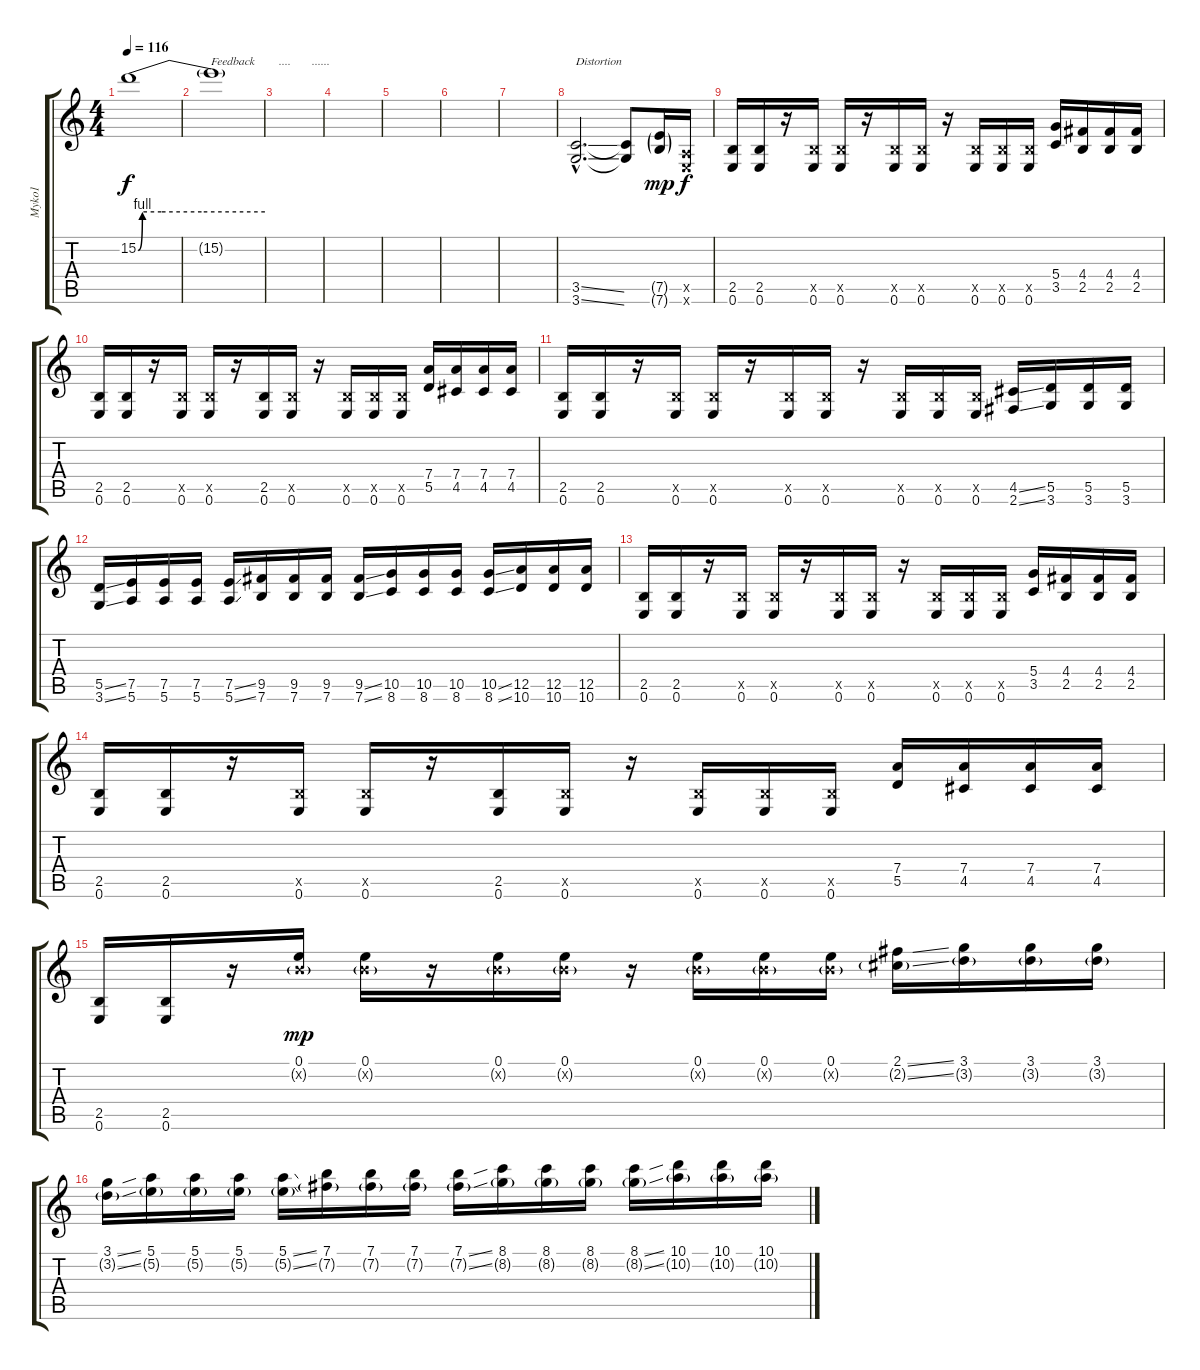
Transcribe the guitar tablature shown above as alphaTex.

\track ("Myko1" "Myko1") {instrument overdrivenguitar}
\staff {score tabs}
\tuning (E4 B3 G3 D3 A2 E2) {hide}
\ts (4 4)
\tempo 116
\clef g2
\ks c
15.2{be (custom 0 0 2 4 11 4 30 4 60 4)}.1{dy f volume 6} |
15.2{t}.1{txt "Feedback        ....       ......"} |
|
|
|
|
|
(3.5{ss hac} 3.6{ss hac}).2{d txt "Distortion" volume 16 instrument overdrivenguitar} (3.5{t} 3.6{t}).8 (7.5{g} 7.6{g}).16{dy mp} (0.5{x} 0.6{x}).16{dy f} |
(2.5 0.6).16 (2.5 0.6).16 r.16 (2.5{x} 0.6).16 (2.5{x} 0.6).16 r.16 (2.5{x} 0.6).16 (2.5{x} 0.6).16 r.16 (2.5{x} 0.6).16 (2.5{x} 0.6).16 (2.5{x} 0.6).16 (5.4 3.5).16 (4.4 2.5).16 (4.4 2.5).16 (4.4 2.5).16 |
(2.5 0.6).16 (2.5 0.6).16 r.16 (2.5{x} 0.6).16 (2.5{x} 0.6).16 r.16 (2.5 0.6).16 (2.5{x} 0.6).16 r.16 (2.5{x} 0.6).16 (2.5{x} 0.6).16 (2.5{x} 0.6).16 (7.4 5.5).16 (7.4 4.5).16 (7.4 4.5).16 (7.4 4.5).16 |
(2.5 0.6).16 (2.5 0.6).16 r.16 (2.5{x} 0.6).16 (2.5{x} 0.6).16 r.16 (2.5{x} 0.6).16 (2.5{x} 0.6).16 r.16 (2.5{x} 0.6).16 (2.5{x} 0.6).16 (2.5{x} 0.6).16 (4.5{ss} 2.6{ss}).16 (5.5 3.6).16 (5.5 3.6).16 (5.5 3.6).16 |
(5.5{ss} 3.6{ss}).16 (7.5 5.6).16 (7.5 5.6).16 (7.5 5.6).16 (7.5{ss} 5.6{ss}).16 (9.5 7.6).16 (9.5 7.6).16 (9.5 7.6).16 (9.5{ss} 7.6{ss}).16 (10.5 8.6).16 (10.5 8.6).16 (10.5 8.6).16 (10.5{ss} 8.6{ss}).16 (12.5 10.6).16 (12.5 10.6).16 (12.5 10.6).16 |
(2.5 0.6).16 (2.5 0.6).16 r.16 (2.5{x} 0.6).16 (2.5{x} 0.6).16 r.16 (2.5{x} 0.6).16 (2.5{x} 0.6).16 r.16 (2.5{x} 0.6).16 (2.5{x} 0.6).16 (2.5{x} 0.6).16 (5.4 3.5).16 (4.4 2.5).16 (4.4 2.5).16 (4.4 2.5).16 |
(2.5 0.6).16 (2.5 0.6).16 r.16 (2.5{x} 0.6).16 (2.5{x} 0.6).16 r.16 (2.5 0.6).16 (2.5{x} 0.6).16 r.16 (2.5{x} 0.6).16 (2.5{x} 0.6).16 (2.5{x} 0.6).16 (7.4 5.5).16 (7.4 4.5).16 (7.4 4.5).16 (7.4 4.5).16 |
(2.5 0.6).16 (2.5 0.6).16 r.16 (0.1 0.2{g x}).16{dy mp} (0.1 0.2{g x}).16 r.16 (0.1 0.2{g x}).16 (0.1 0.2{g x}).16 r.16 (0.1 0.2{g x}).16 (0.1 0.2{g x}).16 (0.1 0.2{g x}).16 (2.1{ss} 2.2{ss g}).16 (3.1 3.2{g}).16 (3.1 3.2{g}).16 (3.1 3.2{g}).16 |
(3.1{ss} 3.2{ss g}).16 (5.1 5.2{g}).16 (5.1 5.2{g}).16 (5.1 5.2{g}).16 (5.1{ss} 5.2{ss g}).16 (7.1 7.2{g}).16 (7.1 7.2{g}).16 (7.1 7.2{g}).16 (7.1{ss} 7.2{ss g}).16 (8.1 8.2{g}).16 (8.1 8.2{g}).16 (8.1 8.2{g}).16 (8.1{ss} 8.2{ss g}).16 (10.1 10.2{g}).16 (10.1 10.2{g}).16 (10.1{ss} 10.2{g}).16
